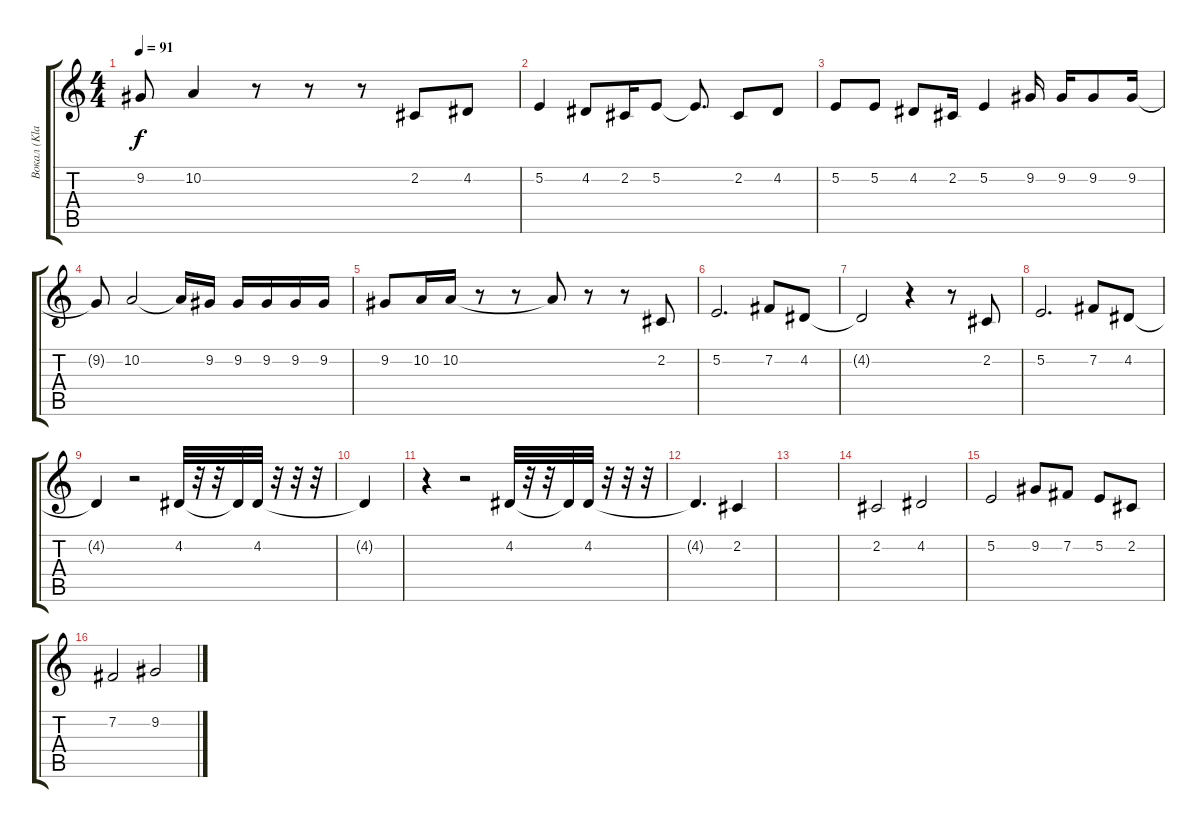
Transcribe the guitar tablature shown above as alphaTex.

\track ("Вокал (Klaus Meine)" "Вокал (Kla") {instrument violin}
\staff {score tabs}
\tuning (E4 B3 G3 D3 A2 E2) {hide}
\ts (4 4)
\tempo 91
\clef g2
\ks c
9.2{t}.8{dy f} 10.2.4 r.8 r.8 r.8 2.2.8 4.2.8 |
5.2.4 4.2.8 2.2.16 5.2.8 5.2{t}.8{d} 2.2.8 4.2.8 |
5.2.8 5.2.8 4.2.8 2.2.16 5.2.4 9.2.16 9.2.16 9.2.8 9.2.16 |
9.2{t}.8 10.2.2 10.2{t}.16 9.2.16 9.2.16 9.2.16 9.2.16 9.2.16 |
9.2.8 10.2.16 10.2.16 r.8 r.8 10.2{t}.8 r.8 r.8 2.2.8 |
5.2.2{d} 7.2.8 4.2.8 |
4.2{t}.2 r.4 r.8 2.2.8 |
5.2.2{d} 7.2.8 4.2.8 |
4.2{t}.4 r.2 4.2.32 r.32 r.32 4.2{t}.32 4.2.32 r.32 r.32 r.32 |
4.2{t}.4 |
r.4 r.2 4.2.32 r.32 r.32 4.2{t}.32 4.2.32 r.32 r.32 r.32 |
4.2{t}.4{d} 2.2.4 |
|
2.2.2 4.2.2 |
5.2.2 9.2.8 7.2.8 5.2.8 2.2.8 |
7.2.2 9.2.2
